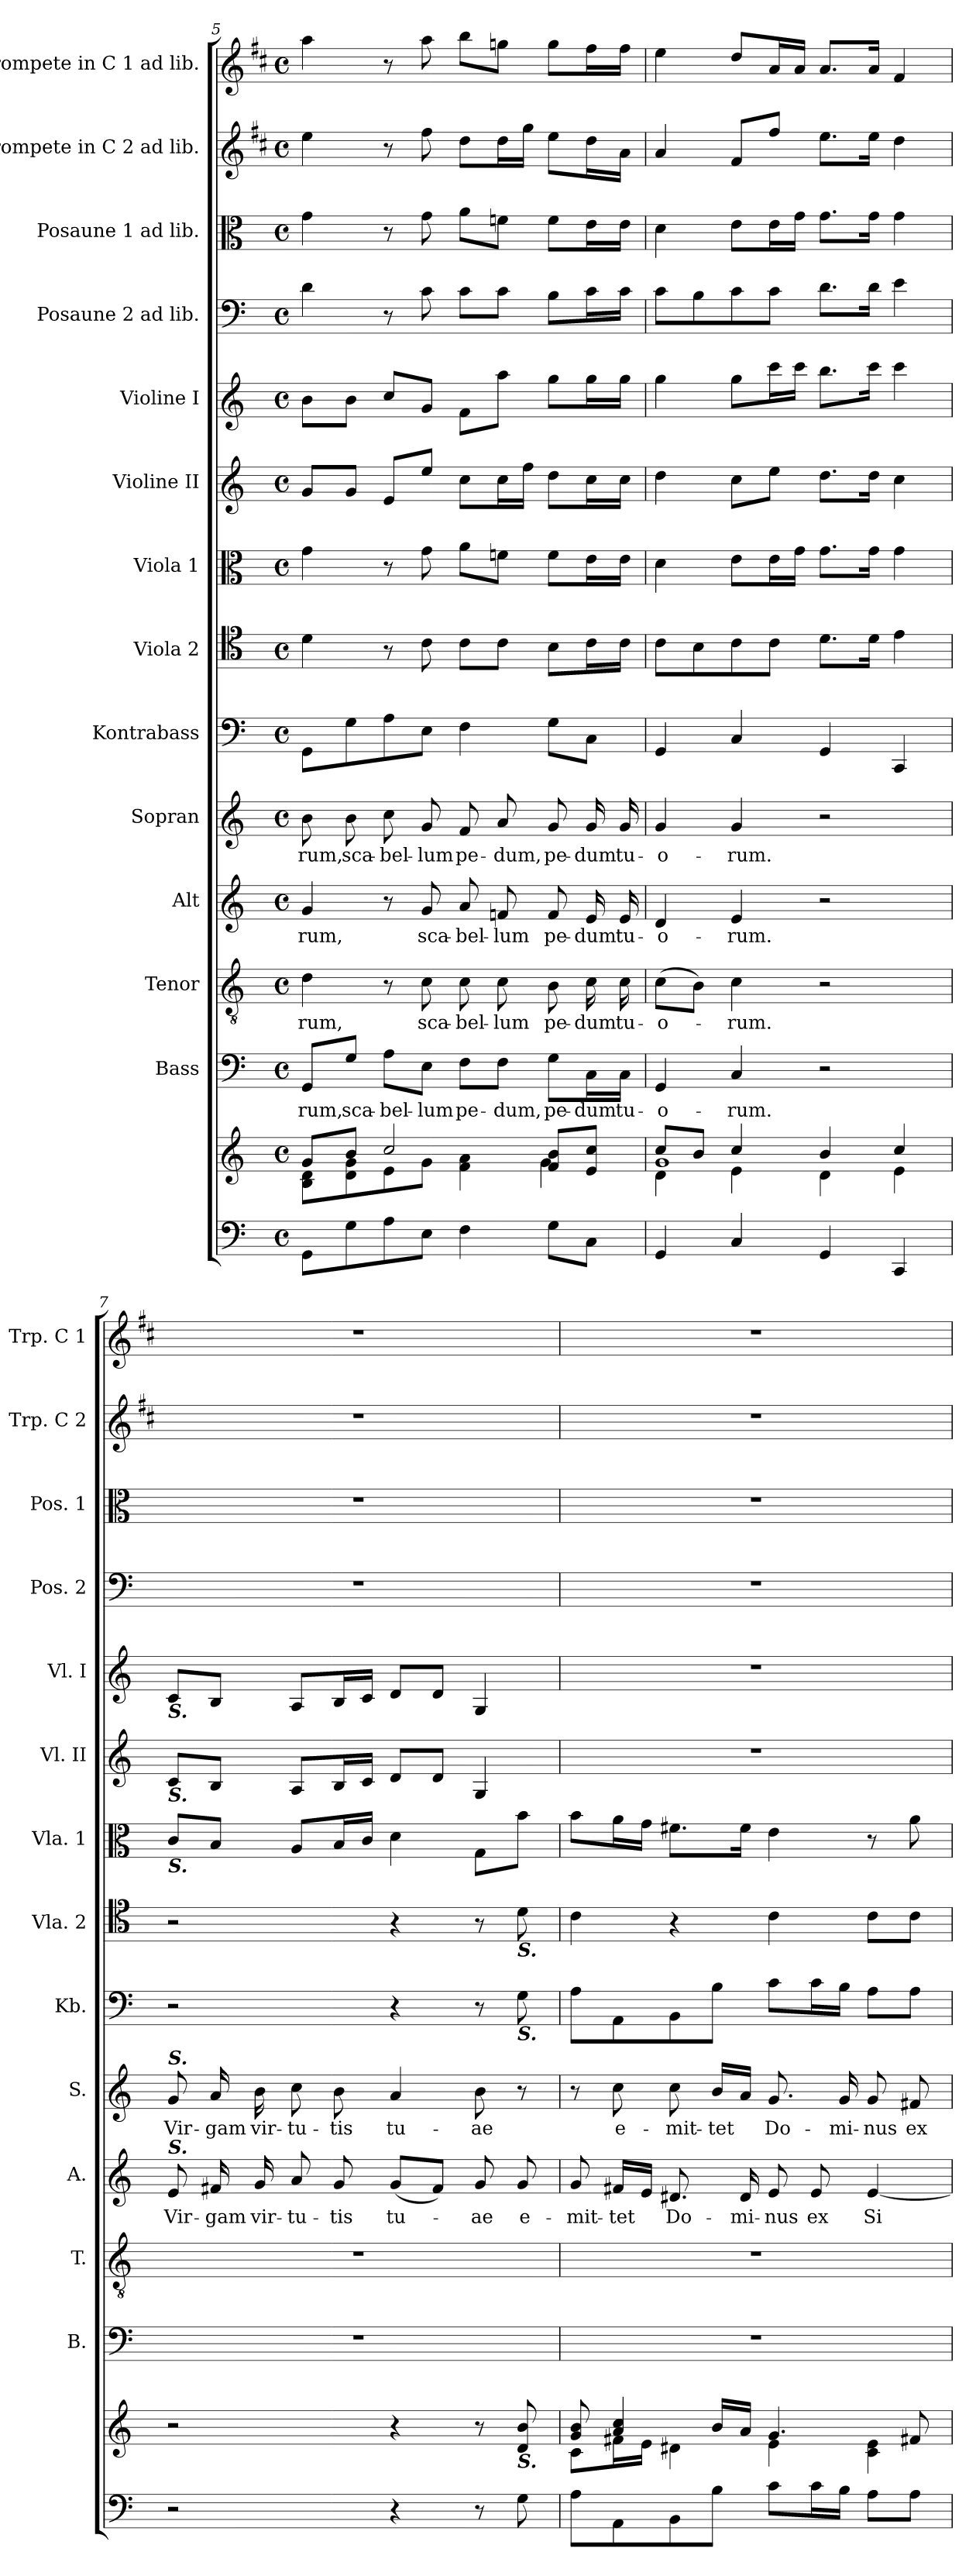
**kern	**kern	**kern	**text	**kern	**text	**kern	**text	**kern	**text	**kern	**kern	**kern	**kern	**kern	**kern	**kern	**kern	**kern
*part14	*part14	*part13	*part13	*part12	*part12	*part11	*part11	*part10	*part10	*part9	*part8	*part7	*part6	*part5	*part4	*part3	*part2	*part1
*staff15	*staff14	*staff13	*staff13	*staff12	*staff12	*staff11	*staff11	*staff10	*staff10	*staff9	*staff8	*staff7	*staff6	*staff5	*staff4	*staff3	*staff2	*staff1
*	*	*I"Bass	*	*I"Tenor	*	*I"Alt	*	*I"Sopran	*	*I"Kontrabass	*I"Viola 2	*I"Viola 1	*I"Violine II	*I"Violine I	*I"Posaune 2 ad lib.	*I"Posaune 1 ad lib.	*I"Trompete in C 2 ad lib.	*I"Trompete in C 1 ad lib.
*	*	*I'B.	*	*I'T.	*	*I'A.	*	*I'S.	*	*I'Kb.	*I'Vla. 2	*I'Vla. 1	*I'Vl. II	*I'Vl. I	*I'Pos. 2	*I'Pos. 1	*I'Trp. C 2	*I'Trp. C 1
*clefF4	*clefG2	*clefF4	*	*clefGv2	*	*clefG2	*	*clefG2	*	*clefF4	*clefC4	*clefC3	*clefG2	*clefG2	*clefF4	*clefC3	*clefG2	*clefG2
*	*	*	*	*	*	*	*	*	*	*ITrd7c12	*	*	*	*	*	*	*ITrd1c2	*ITrd1c2
*k[]	*k[]	*k[]	*	*k[]	*	*k[]	*	*k[]	*	*k[]	*k[]	*k[]	*k[]	*k[]	*k[]	*k[]	*k[]	*k[]
*C:	*C:	*C:	*	*C:	*	*C:	*	*C:	*	*C:	*C:	*C:	*C:	*C:	*C:	*C:	*C:	*C:
*M4/4	*M4/4	*M4/4	*	*M4/4	*	*M4/4	*	*M4/4	*	*M4/4	*M4/4	*M4/4	*M4/4	*M4/4	*M4/4	*M4/4	*M4/4	*M4/4
*met(c)	*met(c)	*met(c)	*	*met(c)	*	*met(c)	*	*met(c)	*	*met(c)	*met(c)	*met(c)	*met(c)	*met(c)	*met(c)	*met(c)	*met(c)	*met(c)
=5	=5	=5	=5	=5	=5	=5	=5	=5	=5	=5	=5	=5	=5	=5	=5	=5	=5	=5
*	*^	*	*	*	*	*	*	*	*	*	*	*	*	*	*	*	*	*
!	!	!	!	!LO:LY:b	!	!LO:LY:b	!	!LO:LY:b	!	!LO:LY:b	!	!	!	!	!	!	!	!	!
8GG\L	8g/L	8B\ 8d\L	8GG/L	-rum,	4d\	-rum,	4g/	-rum,	8b\	-rum,	8GGG\L	4d\	4g\	8g/L	8b\L	4d\	4g\	4dd\	4gg\
!	!	!	!	!LO:LY:b	!	!	!	!	!	!LO:LY:b	!	!	!	!	!	!	!	!	!
8G\	8b/J	8d\ 8g\	8G/J	sca-	.	.	.	.	8b\	sca-	8GG\	.	.	8g/J	8b\J	.	.	.	.
!	!	!	!	!LO:LY:b	!	!	!	!	!	!LO:LY:b	!	!	!	!	!	!	!	!	!
8A\	2cc/	8e\	8A\L	-bel-	8r	.	8r	.	8cc\	-bel-	8AA\	8r	8r	8e/L	8cc/L	8r	8r	8r	8r
!	!	!	!	!LO:LY:b	!	!LO:LY:b	!	!LO:LY:b	!	!LO:LY:b	!	!	!	!	!	!	!	!	!
8E\J	.	8g\J	8E\J	-lum	8c\	sca-	8g/	sca-	8g/	-lum	8EE\J	8c\	8g\	8ee/J	8g/J	8c\	8g\	8ee\	8gg\
!	!	!	!	!LO:LY:b	!	!LO:LY:b	!	!LO:LY:b	!	!LO:LY:b	!	!	!	!	!	!	!	!	!
4F\	.	4f\ 4a\	8F\L	pe-	8c\	-bel-	8a/	-bel-	8f/	pe-	4FF\	8c\L	8a\L	8cc\L	8f\L	8c\L	8a\L	8cc\L	8aa\L
!	!	!	!	!LO:LY:b	!	!LO:LY:b	!	!LO:LY:b	!	!LO:LY:b	!	!	!	!	!	!	!	!	!
.	.	.	8F\J	-dum,	8c\	-lum	8fn/	-lum	8a/	-dum,	.	8c\J	8fn\J	16cc\L	8aa\J	8c\J	8fn\J	16cc\L	8ffn\J
.	.	.	.	.	.	.	.	.	.	.	.	.	.	16ff\JJ	.	.	.	16ff\JJ	.
!	!	!	!	!LO:LY:b	!	!LO:LY:b	!	!LO:LY:b	!	!LO:LY:b	!	!	!	!	!	!	!	!	!
8G\L	8f/ 8b/L	4g\	8G\L	pe-	8B\	pe-	8f/	pe-	8g/	pe-	8GG\L	8B\L	8f\L	8dd\L	8gg\L	8B\L	8f\L	8dd\L	8ff\L
!	!	!	!	!LO:LY:b	!	!LO:LY:b	!	!LO:LY:b	!	!LO:LY:b	!	!	!	!	!	!	!	!	!
8C\J	8e/ 8cc/J	.	16C\L	-dum	16c\	-dum	16e/	-dum	16g/	-dum	8CC\J	16c\L	16e\L	16cc\L	16gg\L	16c\L	16e\L	16cc\L	16ee\L
!	!	!	!	!LO:LY:b	!	!LO:LY:b	!	!LO:LY:b	!	!LO:LY:b	!	!	!	!	!	!	!	!	!
.	.	.	16C\JJ	tu-	16c\	tu-	16e/	tu-	16g/	tu-	.	16c\JJ	16e\JJ	16cc\JJ	16gg\JJ	16c\JJ	16e\JJ	16g\JJ	16ee\JJ
=6	=6	=6	=6	=6	=6	=6	=6	=6	=6	=6	=6	=6	=6	=6	=6	=6	=6	=6	=6
*	*	*^	*	*	*	*	*	*	*	*	*	*	*	*	*	*	*	*	*
!	!	!	!	!	!LO:LY:b	!	!LO:LY:b	!	!LO:LY:b	!	!LO:LY:b	!	!	!	!	!	!	!	!	!
4GG/	8cc/L	4d\	1g	4GG/	-o-	(>8c\L	-o-	4d/	-o-	4g/	-o-	4GGG/	8c\L	4d\	4dd\	4gg\	8c\L	4d\	4g/	4dd\
.	8b/J	.	.	.	.	8B\J)	.	.	.	.	.	.	8B\	.	.	.	8B\	.	.	.
!	!	!	!	!	!LO:LY:b	!	!LO:LY:b	!	!LO:LY:b	!	!LO:LY:b	!	!	!	!	!	!	!	!	!
4C/	4cc/	4e\	.	4C/	-rum.	4c\	-rum.	4e/	-rum.	4g/	-rum.	4CC/	8c\	8e\L	8cc\L	8gg\L	8c\	8e\L	8e/L	8cc/L
.	.	.	.	.	.	.	.	.	.	.	.	.	8c\J	16e\L	8ee\J	16ccc\L	8c\J	16e\L	8ee/J	16g/L
.	.	.	.	.	.	.	.	.	.	.	.	.	.	16g\JJ	.	16ccc\JJ	.	16g\JJ	.	16g/JJ
4GG/	4b/	4d\	.	2r	.	2r	.	2r	.	2r	.	4GGG/	8.d\L	8.g\L	8.dd\L	8.bb\L	8.d\L	8.g\L	8.dd\L	8.g/L
.	.	.	.	.	.	.	.	.	.	.	.	.	16d\Jk	16g\Jk	16dd\Jk	16ccc\Jk	16d\Jk	16g\Jk	16dd\Jk	16g/Jk
4CC/	4cc/	4e\	.	.	.	.	.	.	.	.	.	4CCC/	4e\	4g\	4cc\	4ccc\	4e\	4g\	4cc\	4e/
*	*	*v	*v	*	*	*	*	*	*	*	*	*	*	*	*	*	*	*	*	*
=7	=7	=7	=7	=7	=7	=7	=7	=7	=7	=7	=7	=7	=7	=7	=7	=7	=7	=7	=7
!	!	!	!	!	!	!	!	!	!	!	!	!	!	!	!LO:TX:b:Bi:t=S.	!	!	!	!
!	!	!	!	!	!	!	!	!	!	!	!	!	!	!LO:TX:b:Bi:t=S.	!	!	!	!	!
!	!	!	!	!	!	!	!	!	!	!	!	!	!LO:TX:b:Bi:t=S.	!	!	!	!	!	!
!	!	!	!	!	!	!	!	!	!LO:TX:a:Bi:t=S.	!	!	!	!	!	!	!	!	!	!
!	!	!	!	!	!	!	!LO:TX:a:Bi:t=S.	!	!	!	!	!	!	!	!	!	!	!	!
!	!	!	!	!	!	!	!	!LO:LY:b	!	!LO:LY:b	!	!	!	!	!	!	!	!	!
*	*v	*v	*	*	*	*	*	*	*	*	*	*	*	*	*	*	*	*	*
2r	2r	1r	.	1r	.	8e/	Vir-	8g/	Vir-	2r	2r	8c/L	8c/L	8c/L	1r	1r	1r	1r
!	!	!	!	!	!	!	!LO:LY:b	!	!LO:LY:b	!	!	!	!	!	!	!	!	!
.	.	.	.	.	.	16f#X/	-gam	16a/	-gam	.	.	8B/J	8B/J	8B/J	.	.	.	.
!	!	!	!	!	!	!	!LO:LY:b	!	!LO:LY:b	!	!	!	!	!	!	!	!	!
.	.	.	.	.	.	16g/	vir-	16b\	vir-	.	.	.	.	.	.	.	.	.
!	!	!	!	!	!	!	!LO:LY:b	!	!LO:LY:b	!	!	!	!	!	!	!	!	!
.	.	.	.	.	.	8a/	-tu-	8cc\	-tu-	.	.	8A/L	8A/L	8A/L	.	.	.	.
!	!	!	!	!	!	!	!LO:LY:b	!	!LO:LY:b	!	!	!	!	!	!	!	!	!
.	.	.	.	.	.	8g/	-tis	8b\	-tis	.	.	16B/L	16B/L	16B/L	.	.	.	.
.	.	.	.	.	.	.	.	.	.	.	.	16c/JJ	16c/JJ	16c/JJ	.	.	.	.
!	!	!	!	!	!	!	!LO:LY:b	!	!LO:LY:b	!	!	!	!	!	!	!	!	!
4r	4r	.	.	.	.	(<8g/L	tu-	4a/	tu-	4r	4r	4d\	8d/L	8d/L	.	.	.	.
.	.	.	.	.	.	8f#/J)	.	.	.	.	.	.	8d/J	8d/J	.	.	.	.
!	!	!	!	!	!	!	!LO:LY:b	!	!LO:LY:b	!	!	!	!	!	!	!	!	!
8r	8r	.	.	.	.	8g/	-ae	8b\	-ae	8r	8r	8G\L	4G/	4G/	.	.	.	.
!	!	!	!	!	!	!	!	!	!	!	!LO:TX:b:Bi:t=S.	!	!	!	!	!	!	!
!	!	!	!	!	!	!	!	!	!	!LO:TX:b:Bi:t=S.	!	!	!	!	!	!	!	!
!	!LO:TX:b:Bi:t=S.	!	!	!	!	!	!	!	!	!	!	!	!	!	!	!	!	!
!	!	!	!	!	!	!	!LO:LY:b	!	!	!	!	!	!	!	!	!	!	!
8G\	8d/ 8b/	.	.	.	.	8g/	e-	8r	.	8GG\	8d\	8b\J	.	.	.	.	.	.
!!LO:PB:g=z
=8	=8	=8	=8	=8	=8	=8	=8	=8	=8	=8	=8	=8	=8	=8	=8	=8	=8	=8
*	*^	*	*	*	*	*	*	*	*	*	*	*	*	*	*	*	*	*
!	!	!	!	!	!	!	!	!LO:LY:b	!	!	!	!	!	!	!	!	!	!	!
8A\L	8g/ 8b/	8c\L	1r	.	1r	.	8g/	-mit-	8r	.	8AA\L	4c\	8b\L	1r	1r	1r	1r	1r	1r
!	!	!	!	!	!	!	!	!LO:LY:b	!	!LO:LY:b	!	!	!	!	!	!	!	!	!
8AA\	4a/ 4cc/	16f#X\L	.	.	.	.	16f#X/LL	-tet	8cc\	e-	8AAA\	.	16a\L	.	.	.	.	.	.
.	.	16e\JJ	.	.	.	.	16e/JJ	.	.	.	.	.	16g\JJ	.	.	.	.	.	.
!	!	!	!	!	!	!	!	!LO:LY:b	!	!LO:LY:b	!	!	!	!	!	!	!	!	!
8BB\	.	4d#X\	.	.	.	.	8.d#X/	Do-	8cc\	-mit-	8BBB\	4r	8.f#X\L	.	.	.	.	.	.
!	!	!	!	!	!	!	!	!	!	!LO:LY:b	!	!	!	!	!	!	!	!	!
8B\J	16b/LL	.	.	.	.	.	.	.	16b/LL	-tet	8BB\J	.	.	.	.	.	.	.	.
!	!	!	!	!	!	!	!	!LO:LY:b	!	!	!	!	!	!	!	!	!	!	!
.	16a/JJ	.	.	.	.	.	16d#/	-mi-	16a/JJ	.	.	.	16f#\Jk	.	.	.	.	.	.
!	!	!	!	!	!	!	!	!LO:LY:b	!	!LO:LY:b	!	!	!	!	!	!	!	!	!
8c\L	4.g/	4e\	.	.	.	.	8e/	-nus	8.g/	Do-	8C\L	4c\	4e\	.	.	.	.	.	.
!	!	!	!	!	!	!	!	!LO:LY:b	!	!	!	!	!	!	!	!	!	!	!
16c\L	.	.	.	.	.	.	8e/	ex	.	.	16C\L	.	.	.	.	.	.	.	.
!	!	!	!	!	!	!	!	!	!	!LO:LY:b	!	!	!	!	!	!	!	!	!
16B\JJ	.	.	.	.	.	.	.	.	16g/	-mi-	16BB\JJ	.	.	.	.	.	.	.	.
!	!	!	!	!	!	!	!	!LO:LY:b	!	!LO:LY:b	!	!	!	!	!	!	!	!	!
8A\L	.	4c\ 4e\	.	.	.	.	[4e/	Si-	8g/	-nus	8AA\L	8c\L	8r	.	.	.	.	.	.
!	!	!	!	!	!	!	!	!	!	!LO:LY:b	!	!	!	!	!	!	!	!	!
8A\J	8f#X/	.	.	.	.	.	.	.	8f#X/	ex	8AA\J	8c\J	8a\	.	.	.	.	.	.
*	*v	*v	*	*	*	*	*	*	*	*	*	*	*	*	*	*	*	*	*
=	=	=	=	=	=	=	=	=	=	=	=	=	=	=	=	=	=	=
*-	*-	*-	*-	*-	*-	*-	*-	*-	*-	*-	*-	*-	*-	*-	*-	*-	*-	*-
